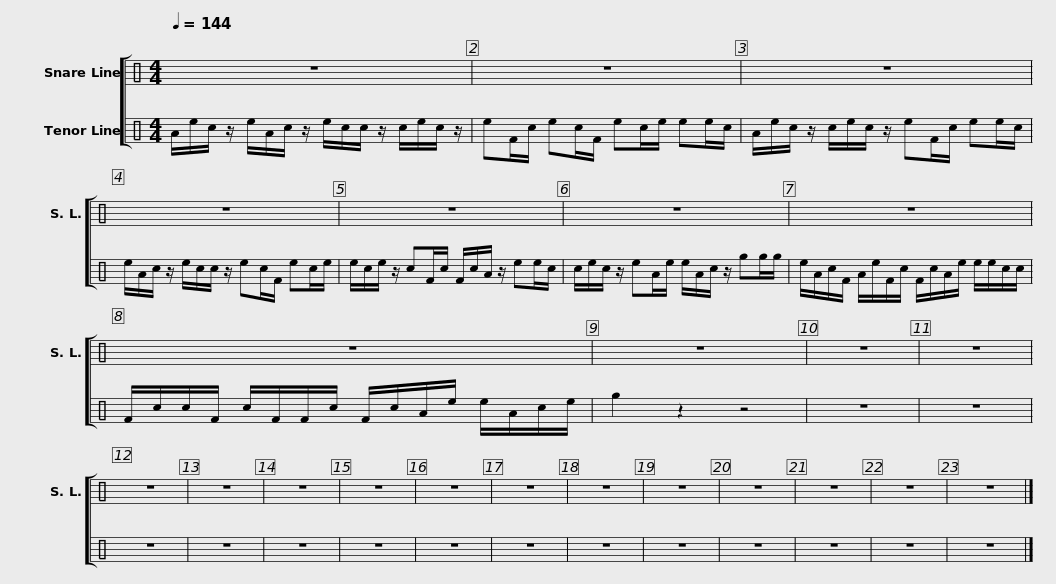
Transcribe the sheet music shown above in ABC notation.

X:1
%%score [ 1 2 ]
L:1/8
Q:1/4=144
M:4/4
I:linebreak $
K:C
V:1 perc
K:none
V:2 perc
K:none
V:1
 z8 | z8 | z8 | z8 |$ z8 | %5
 z8 | z8 | z8 | z8 | z8 | %10
 z8 |$ z8 | z8 | z8 | z8 | %15
 z8 | z8 | z8 | z8 | z8 | %20
 z8 | z8 | z8 |] %23
V:2
 A/e/c/ z/ e/A/c/ z/ e/c/c/ z/ c/e/c/ z/ | eF/c/ ec/F/ ec/e/ ee/c/ | A/e/c/ z/ c/e/c/ z/ eF/c/ ee/c/ | e/A/c/ z/ e/c/c/ z/ ec/F/ ec/e/ |$ e/c/e/ z/ cF/c/ F/c/A/ z/ ee/c/ | %5
 c/e/c/ z/ eA/e/ e/A/c/ z/ gg/g/ | e/A/c/F/ A/e/F/c/ F/c/A/e/ e/e/c/c/ | F/c/c/F/ c/F/F/c/ F/c/A/e/ e/A/c/e/ | g2 z2 z4 | z8 | %10
 z8 |$ z8 | z8 | z8 | z8 | %15
 z8 | z8 | z8 | z8 | z8 | %20
 z8 | z8 | z8 |] %23
